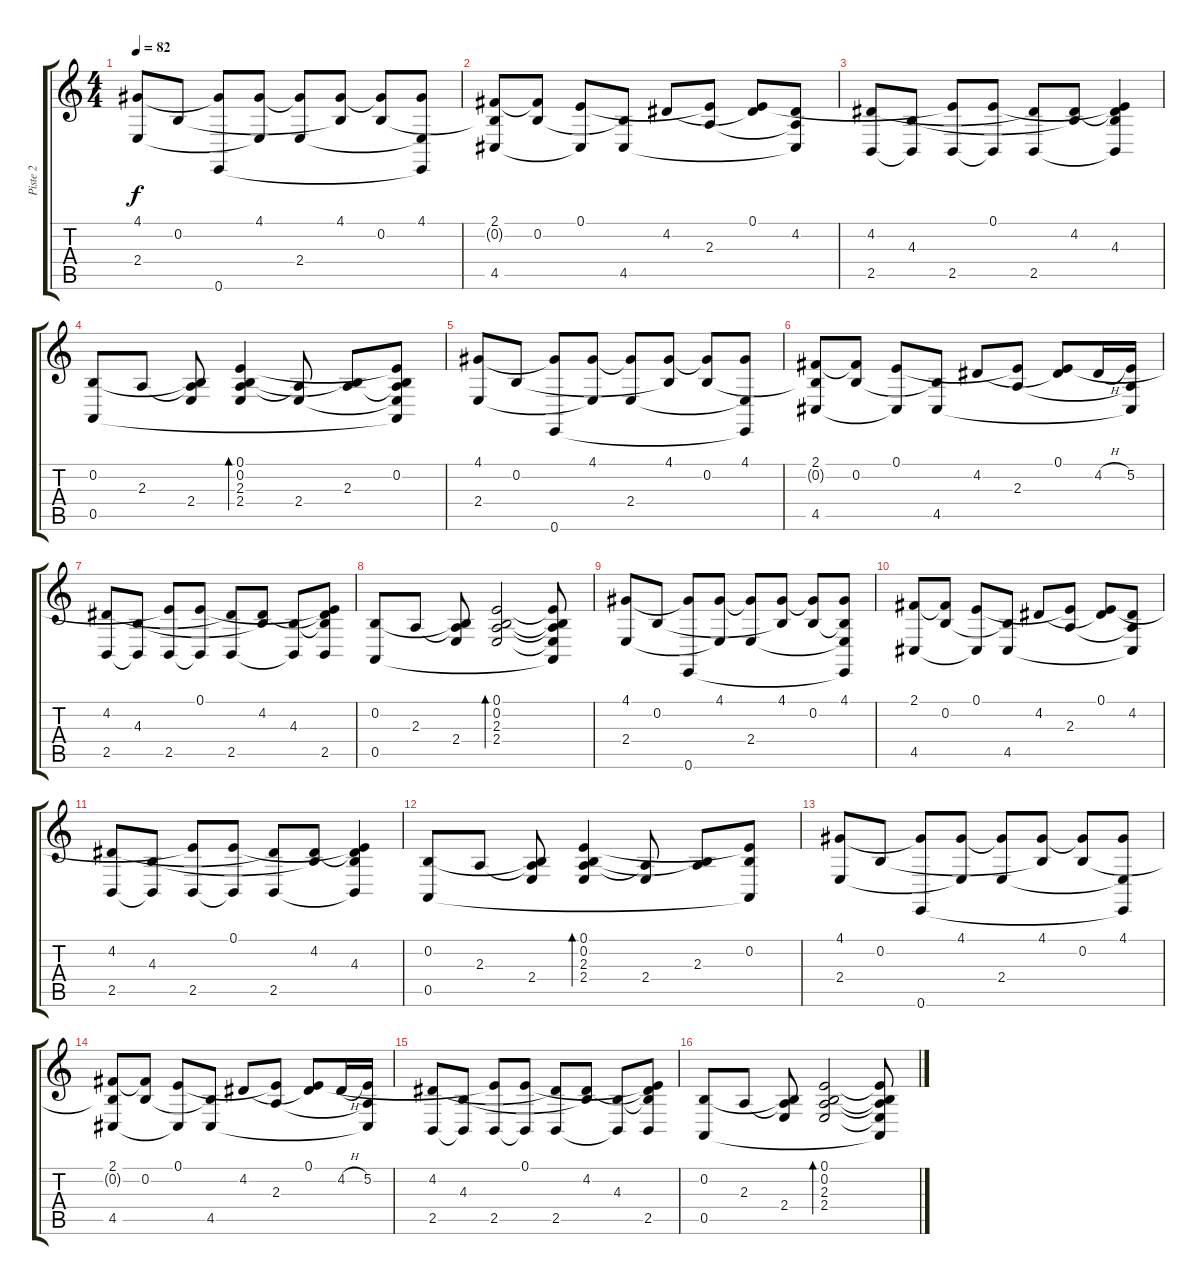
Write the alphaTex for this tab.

\track ("Piste 2" "Piste 2") {instrument synthvoice}
\staff {score tabs}
\tuning (E4 B3 G3 D3 A2 E2) {hide}
\ts (4 4)
\tempo 82
\clef g2
\ks c
(4.1 2.4).8{dy f instrument synthvoice} 0.2.8 (4.1{t} 0.6).8 (4.1 2.4{t}).8 (4.1{t} 2.4).8 (4.1 0.2{t}).8 (4.1{t} 0.2).8 (4.1 2.4{t} 0.6{t}).8 |
(2.1 0.2{t} 4.5).8 (2.1{t} 0.2).8 (0.1 4.5{t}).8 (0.2{t} 4.5).8 4.2.8 (0.1{t} 2.3).8 (0.1 4.2{t}).8 (4.2 2.3{t} 4.5{t}).8 |
(4.2 2.5).8 (4.3 2.5{t}).8 (0.1{t} 2.5).8 (0.1 2.5{t}).8 (4.2{t} 2.5).8 (4.2 4.3{t}).8 (0.1{t} 4.2{t} 4.3 2.5{t}).4 |
(0.2 0.5).8 2.3.8 (0.2{t} 2.3{t} 2.4).8 (0.1 0.2 2.3 2.4).4{bd 120} (2.3{t} 2.4).8 (0.2{t} 2.3).8 (0.1{t} 0.2 2.3{t} 2.4{t} 0.5{t}).8 |
(4.1 2.4).8 0.2.8 (4.1{t} 0.6).8 (4.1 2.4{t}).8 (4.1{t} 2.4).8 (4.1 0.2{t}).8 (4.1{t} 0.2).8 (4.1 2.4{t} 0.6{t}).8 |
(2.1 0.2{t} 4.5).8 (2.1{t} 0.2).8 (0.1 4.5{t}).8 (0.2{t} 4.5).8 4.2.8 (0.1{t} 2.3).8 (0.1 4.2{t}).8 4.2{h}.16 (5.2 2.3{t} 4.5{t}).16 |
(4.2 2.5).8 (4.3 2.5{t}).8 (0.1{t} 2.5).8 (0.1 2.5{t}).8 (4.2{t} 2.5).8 (4.2 4.3{t}).8 (4.3 2.5{t}).8 (0.1{t} 4.2{t} 4.3{t} 2.5).8 |
(0.2 0.5).8 2.3.8 (0.2{t} 2.3{t} 2.4).8 (0.1 0.2 2.3 2.4).2{bd 120} (0.1{t} 0.2{t} 2.3{t} 2.4{t} 0.5{t}).8 |
(4.1 2.4).8 0.2.8 (4.1{t} 0.6).8 (4.1 2.4{t}).8 (4.1{t} 2.4).8 (4.1 0.2{t}).8 (4.1{t} 0.2).8 (4.1 0.2{t} 2.4{t} 0.6{t}).8 |
(2.1 4.5).8 (2.1{t} 0.2).8 (0.1 4.5{t}).8 (0.2{t} 4.5).8 4.2.8 (0.1{t} 2.3).8 (0.1 4.2{t}).8 (4.2 2.3{t} 4.5{t}).8 |
(4.2 2.5).8 (4.3 2.5{t}).8 (0.1{t} 2.5).8 (0.1 2.5{t}).8 (4.2{t} 2.5).8 (4.2 4.3{t}).8 (0.1{t} 4.2{t} 4.3 2.5{t}).4 |
(0.2 0.5).8 2.3.8 (0.2{t} 2.3{t} 2.4).8 (0.1 0.2 2.3 2.4).4{bd 120} (2.3{t} 2.4).8 (0.2{t} 2.3).8 (0.1{t} 0.2 0.5{t}).8 |
(4.1 2.4).8 0.2.8 (4.1{t} 0.6).8 (4.1 2.4{t}).8 (4.1{t} 2.4).8 (4.1 0.2{t}).8 (4.1{t} 0.2).8 (4.1 2.4{t} 0.6{t}).8 |
(2.1 0.2{t} 4.5).8 (2.1{t} 0.2).8 (0.1 4.5{t}).8 (0.2{t} 4.5).8 4.2.8 (0.1{t} 2.3).8 (0.1 4.2{t}).8 4.2{h}.16 (5.2 2.3{t} 4.5{t}).16 |
(4.2 2.5).8 (4.3 2.5{t}).8 (0.1{t} 2.5).8 (0.1 2.5{t}).8 (4.2{t} 2.5).8 (4.2 4.3{t}).8 (4.3 2.5{t}).8 (0.1{t} 4.2{t} 4.3{t} 2.5).8 |
(0.2 0.5).8 2.3.8 (0.2{t} 2.3{t} 2.4).8 (0.1 0.2 2.3 2.4).2{bd 120} (0.1{t} 0.2{t} 2.3{t} 2.4{t} 0.5{t}).8
